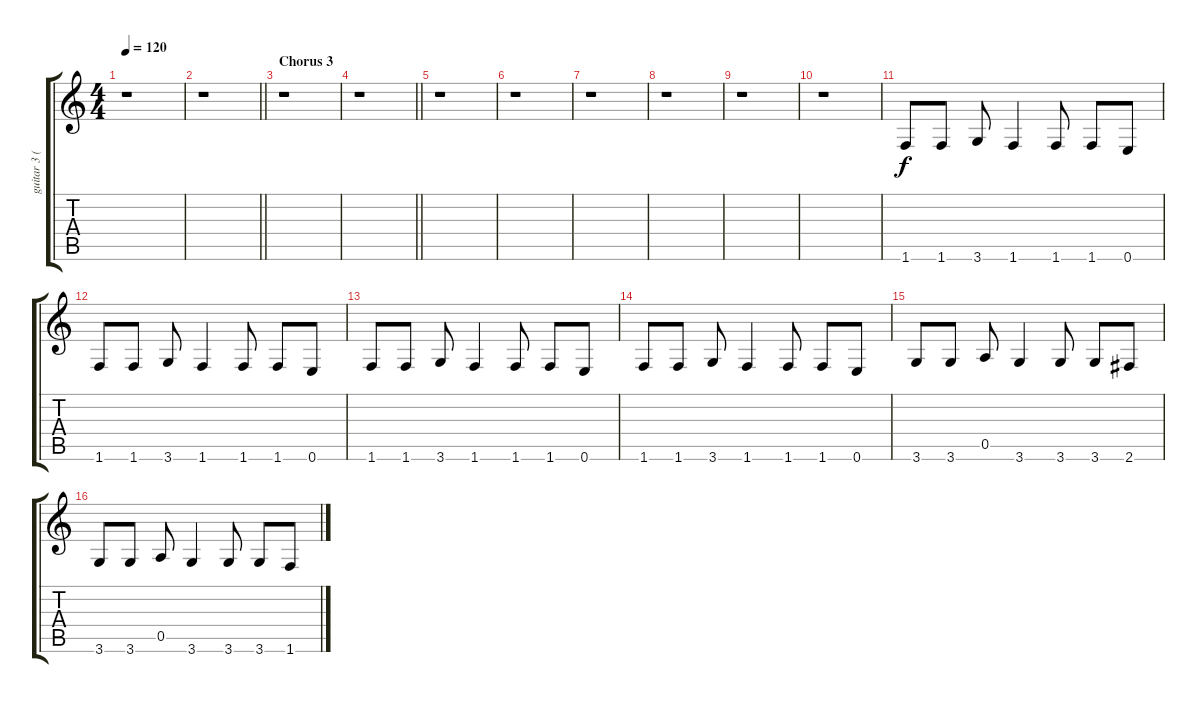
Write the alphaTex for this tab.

\track ("guitar 3 (bass)" "guitar 3 (") {instrument acousticguitarsteel}
\staff {score tabs}
\tuning (E4 B3 G3 D3 A2 E2) {hide}
\ts (4 4)
\tempo 120
\clef g2
\ks c
r.1{dy f} |
\barLineRight lightlight
r.1 |
\section ("" "Chorus 3")
r.1 |
\barLineRight lightlight
r.1 |
\section ("" "")
r.1 |
r.1 |
r.1 |
r.1 |
r.1 |
r.1 |
1.6.8 1.6.8 3.6.8 1.6.4 1.6.8 1.6.8 0.6.8 |
1.6.8 1.6.8 3.6.8 1.6.4 1.6.8 1.6.8 0.6.8 |
1.6.8 1.6.8 3.6.8 1.6.4 1.6.8 1.6.8 0.6.8 |
1.6.8 1.6.8 3.6.8 1.6.4 1.6.8 1.6.8 0.6.8 |
3.6.8 3.6.8 0.5.8 3.6.4 3.6.8 3.6.8 2.6.8 |
3.6.8 3.6.8 0.5.8 3.6.4 3.6.8 3.6.8 1.6.8
